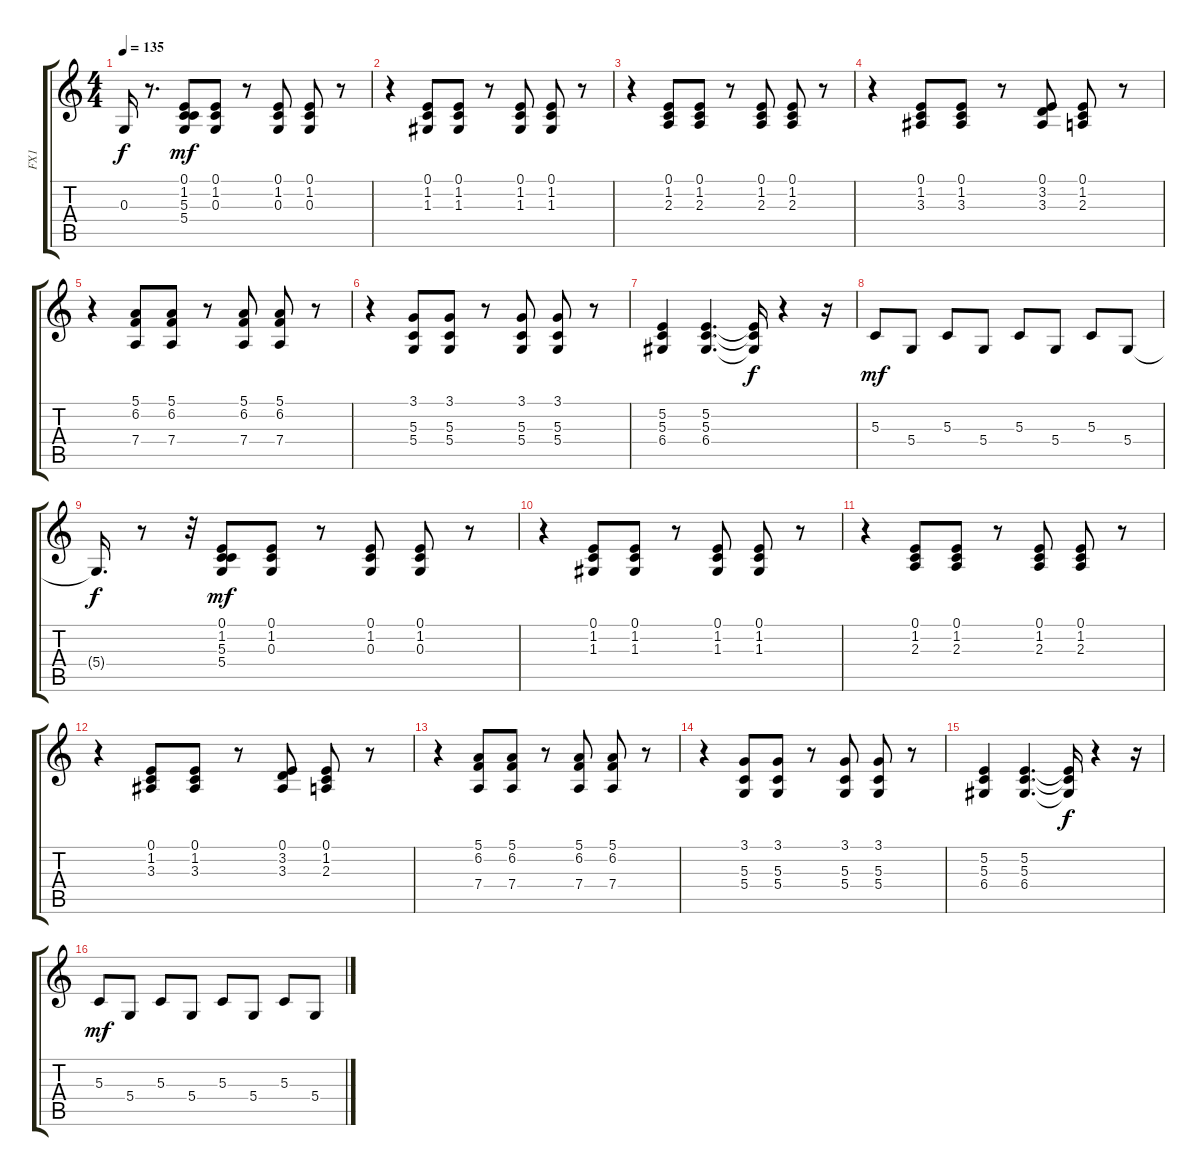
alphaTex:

\track ("FX1" "FX1") {instrument lead5charang}
\staff {score tabs}
\tuning (E4 B3 G3 D3 A2 E2) {hide}
\ts (4 4)
\tempo 135
\clef g2
\ks c
0.3{t}.16{dy f} r.8{d} (0.1 1.2 5.3 5.4).8{dy mf volume 10} (0.1 1.2 0.3).8 r.8 (0.1 1.2 0.3).8 (0.1 1.2 0.3).8 r.8 |
r.4 (0.1 1.2 1.3).8 (0.1 1.2 1.3).8 r.8 (0.1 1.2 1.3).8 (0.1 1.2 1.3).8 r.8 |
r.4 (0.1 1.2 2.3).8 (0.1 1.2 2.3).8 r.8 (0.1 1.2 2.3).8 (0.1 1.2 2.3).8 r.8 |
r.4 (0.1 1.2 3.3).8 (0.1 1.2 3.3).8 r.8 (0.1 3.2 3.3).8 (0.1 1.2 2.3).8 r.8 |
r.4 (5.1 6.2 7.4).8 (5.1 6.2 7.4).8 r.8 (5.1 6.2 7.4).8 (5.1 6.2 7.4).8 r.8 |
r.4 (3.1 5.3 5.4).8 (3.1 5.3 5.4).8 r.8 (3.1 5.3 5.4).8 (3.1 5.3 5.4).8 r.8 |
(5.2 5.3 6.4).4 (5.2 5.3 6.4).4{d} (5.2{t} 5.3{t} 6.4{t}).16{dy f} r.4 r.16 |
5.3.8{dy mf volume 16} 5.4.8 5.3.8 5.4.8 5.3.8 5.4.8 5.3.8 5.4.8 |
5.4{t}.16{d dy f} r.8 r.32 (0.1 1.2 5.3 5.4).8{dy mf volume 10} (0.1 1.2 0.3).8 r.8 (0.1 1.2 0.3).8 (0.1 1.2 0.3).8 r.8 |
r.4 (0.1 1.2 1.3).8 (0.1 1.2 1.3).8 r.8 (0.1 1.2 1.3).8 (0.1 1.2 1.3).8 r.8 |
r.4 (0.1 1.2 2.3).8 (0.1 1.2 2.3).8 r.8 (0.1 1.2 2.3).8 (0.1 1.2 2.3).8 r.8 |
r.4 (0.1 1.2 3.3).8 (0.1 1.2 3.3).8 r.8 (0.1 3.2 3.3).8 (0.1 1.2 2.3).8 r.8 |
r.4 (5.1 6.2 7.4).8 (5.1 6.2 7.4).8 r.8 (5.1 6.2 7.4).8 (5.1 6.2 7.4).8 r.8 |
r.4 (3.1 5.3 5.4).8 (3.1 5.3 5.4).8 r.8 (3.1 5.3 5.4).8 (3.1 5.3 5.4).8 r.8 |
(5.2 5.3 6.4).4 (5.2 5.3 6.4).4{d} (5.2{t} 5.3{t} 6.4{t}).16{dy f} r.4 r.16 |
5.3.8{dy mf volume 16} 5.4.8 5.3.8 5.4.8 5.3.8 5.4.8 5.3.8 5.4.8
